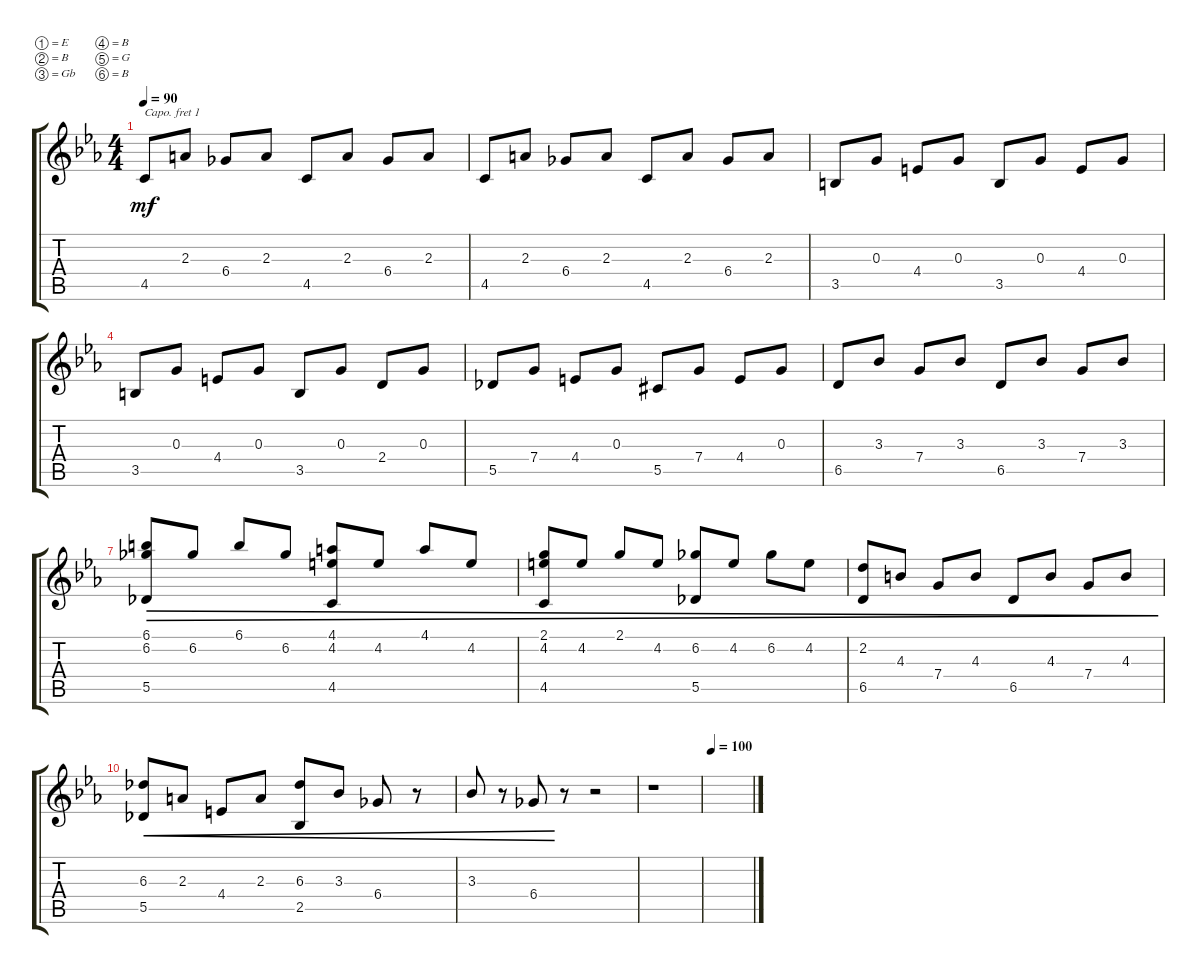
\defaultSystemsLayout 4
\bracketExtendMode groupsimilarinstruments
\singleTrackTrackNamePolicy hidden
\otherSystemsTrackNameOrientation horizontal
\defaultBarNumberDisplay FirstOfSystem
\track ("Steel Guitar" "Steel Guit") {instrument acousticguitarsteel}
\staff {score tabs}
\capo 1
\tuning (E4 B3 Gb3 B2 G2 B1)
\ts (4 4)
\tempo 90
\clef g2
\ks eb
4.5{acc forcenatural}.8{dy mf instrument acousticguitarsteel beam Up} 2.3{acc #}.8{beam Up} 6.4{acc forcenatural}.8{beam Up} 2.3{acc #}.8{beam Up} 4.5{acc forcenatural}.8{beam Up} 2.3{acc #}.8{beam Up} 6.4{acc forcenatural}.8{beam Up} 2.3{acc #}.8{beam Up} |
4.5{acc forcenatural}.8{beam Up} 2.3{acc #}.8{beam Up} 6.4{acc forcenatural}.8{beam Up} 2.3{acc #}.8{beam Up} 4.5{acc forcenatural}.8{beam Up} 2.3{acc #}.8{beam Up} 6.4{acc forcenatural}.8{beam Up} 2.3{acc #}.8{beam Up} |
3.5{acc #}.8{beam Up} 0.3{acc #}.8{beam Up} 4.4{acc #}.8{beam Up} 0.3{acc #}.8{beam Up} 3.5{acc #}.8{beam Up} 0.3{acc #}.8{beam Up} 4.4{acc #}.8{beam Up} 0.3{acc #}.8{beam Up} |
3.5{acc #}.8{beam Up} 0.3{acc #}.8{beam Up} 4.4{acc #}.8{beam Up} 0.3{acc #}.8{beam Up} 3.5{acc #}.8{beam Up} 0.3{acc #}.8{beam Up} 2.4{acc #}.8{beam Up} 0.3{acc #}.8{beam Up} |
5.5{acc forcenatural}.8{beam Up} 7.4{acc #}.8{beam Up} 4.4{acc #}.8{beam Up} 0.3{acc #}.8{beam Up} 5.5{acc #}.8{beam Up} 7.4{acc b}.8{beam Up} 4.4{acc #}.8{beam Up} 0.3{acc b}.8{beam Up} |
6.5{acc #}.8{beam Up} 3.3{acc forcenatural}.8{beam Up} 7.4{acc #}.8{beam Up} 3.3{acc forcenatural}.8{beam Up} 6.5{acc #}.8{beam Up} 3.3{acc forcenatural}.8{beam Up} 7.4{acc #}.8{beam Up} 3.3{acc forcenatural}.8{beam Up} |
(6.1{acc #} 6.2{acc forcenatural} 5.5{acc forcenatural}).8{dec beam Up} 6.2{acc forcenatural}.8{dec beam Up} 6.1{acc #}.8{dec beam Up} 6.2{acc forcenatural}.8{dec beam Up} (4.1{acc #} 4.2{acc #} 4.5{acc forcenatural}).8{dec beam Up} 4.2{acc #}.8{dec beam Up} 4.1{acc #}.8{dec beam Up} 4.2{acc #}.8{dec beam Up} |
(4.5{acc forcenatural} 4.2{acc #} 2.1{acc #}).8{dec beam Up} 4.2{acc #}.8{dec beam Up} 2.1{acc #}.8{dec beam Up} 4.2{acc #}.8{dec beam Up} (6.2{acc forcenatural} 5.5{acc forcenatural}).8{dec beam Up} 4.2{acc #}.8{dec beam Up} 6.2{acc forcenatural}.8{dec beam Down} 4.2{acc #}.8{dec beam Down} |
(2.2{acc #} 6.5{acc b}).8{dec beam Up} 4.3{acc #}.8{dec beam Up} 7.4{acc #}.8{dec beam Up} 4.3{acc #}.8{dec beam Up} 6.5{acc #}.8{dec beam Up} 4.3{acc #}.8{dec beam Up} 7.4{acc #}.8{dec beam Up} 4.3{acc #}.8{dec beam Up} |
(5.5{acc forcenatural} 6.3{acc forcenatural}).8{cre beam Up} 2.3{acc #}.8{cre beam Up} 4.4{acc #}.8{cre beam Up} 2.3{acc #}.8{cre beam Up} (2.5{acc forcenatural} 6.3{acc forcenatural}).8{cre beam Up} 3.3{acc forcenatural}.8{cre beam Up} 6.4{acc forcenatural}.8{cre beam Up} r.8{cre beam Up} |
3.3{acc forcenatural}.8{cre beam Up} r.8{cre beam Up} 6.4{acc forcenatural}.8{cre beam Up} r.8{beam Up} r.2{beam Up} |
r.1{beam Down} |
\tempo 100
